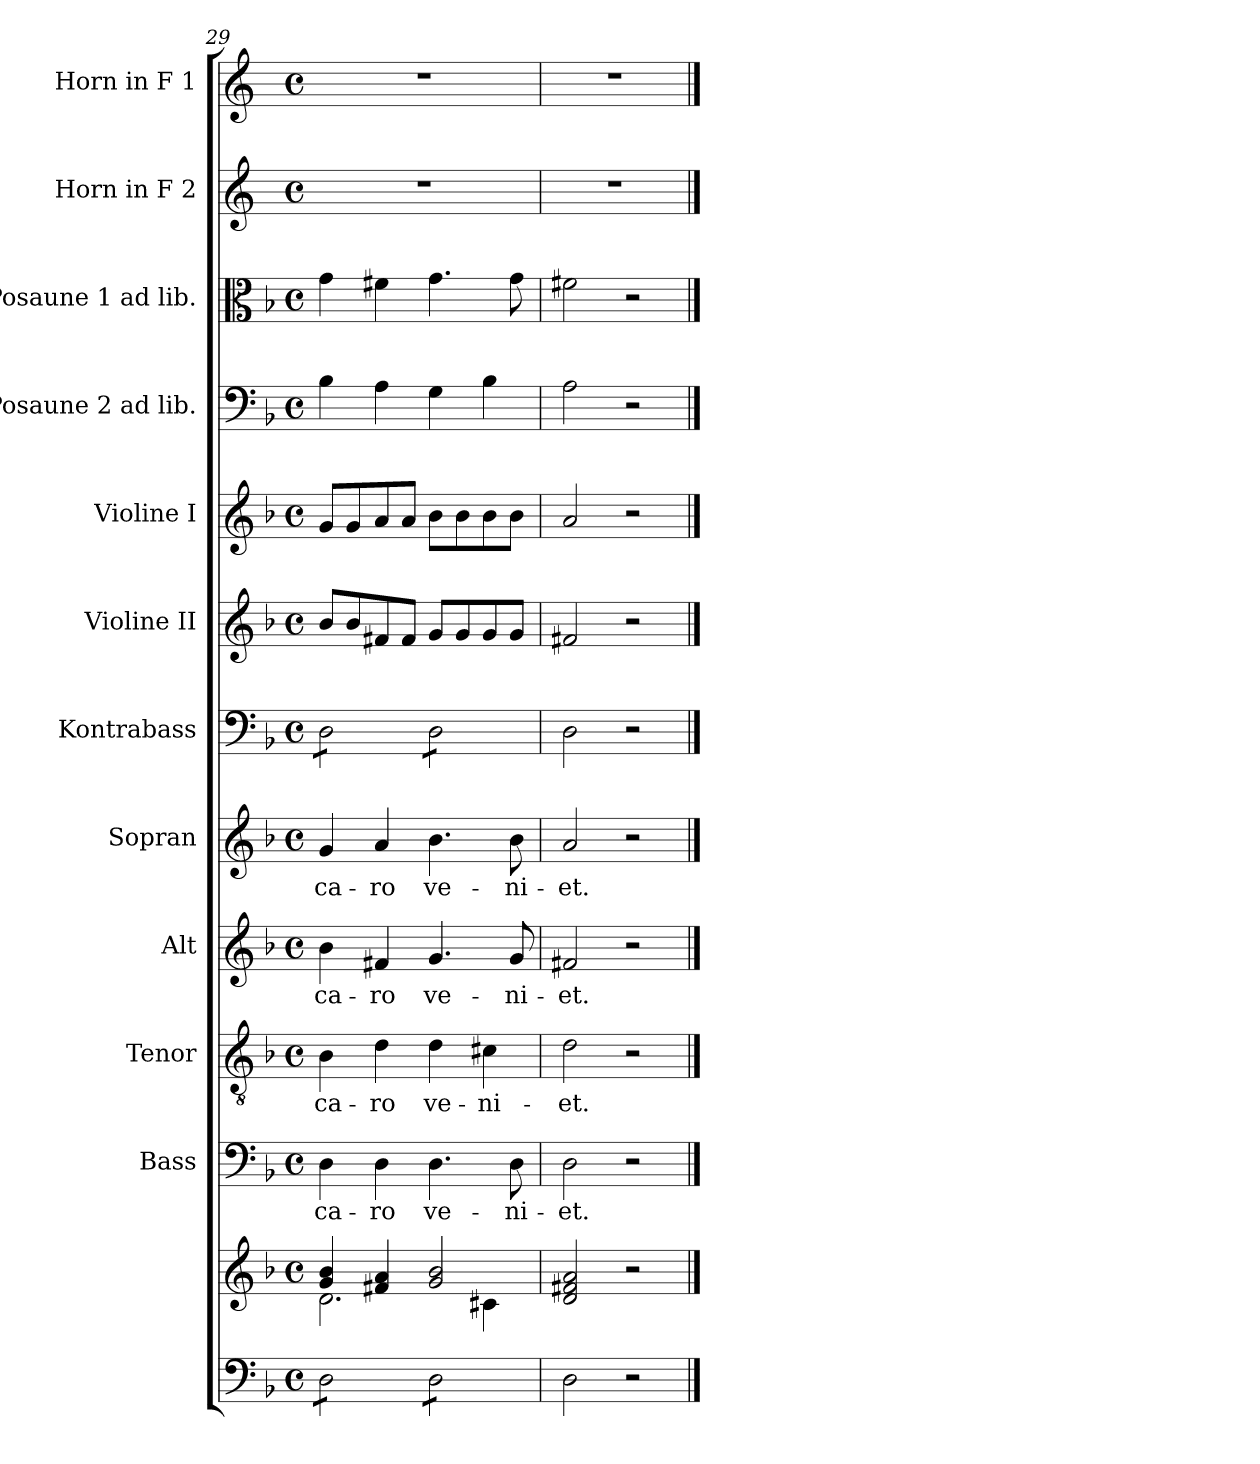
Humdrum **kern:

**kern	**kern	**kern	**text	**kern	**text	**kern	**text	**kern	**text	**kern	**kern	**kern	**kern	**kern	**kern	**kern
*part12	*part12	*part11	*part11	*part10	*part10	*part9	*part9	*part8	*part8	*part7	*part6	*part5	*part4	*part3	*part2	*part1
*staff13	*staff12	*staff11	*staff11	*staff10	*staff10	*staff9	*staff9	*staff8	*staff8	*staff7	*staff6	*staff5	*staff4	*staff3	*staff2	*staff1
*	*	*I"Bass	*	*I"Tenor	*	*I"Alt	*	*I"Sopran	*	*I"Kontrabass	*I"Violine II	*I"Violine I	*I"Posaune 2 ad lib.	*I"Posaune 1 ad lib.	*I"Horn in F 2	*I"Horn in F 1
*	*	*I'B.	*	*I'T.	*	*I'A.	*	*I'S.	*	*I'Kb.	*I'Vl. II	*I'Vl. I	*I'Pos. 2	*I'Pos. 1	*I'Hrn. F 2	*I'Hrn. F 1
*clefF4	*clefG2	*clefF4	*	*clefGv2	*	*clefG2	*	*clefG2	*	*clefF4	*clefG2	*clefG2	*clefF4	*clefC3	*clefG2	*clefG2
*	*	*	*	*	*	*	*	*	*	*ITrd7c12	*	*	*	*	*ITrd4c7	*ITrd4c7
*k[b-]	*k[b-]	*k[b-]	*	*k[b-]	*	*k[b-]	*	*k[b-]	*	*k[b-]	*k[b-]	*k[b-]	*k[b-]	*k[b-]	*k[b-]	*k[b-]
*F:	*F:	*F:	*	*F:	*	*F:	*	*F:	*	*F:	*F:	*F:	*F:	*F:	*F:	*F:
*M4/4	*M4/4	*M4/4	*	*M4/4	*	*M4/4	*	*M4/4	*	*M4/4	*M4/4	*M4/4	*M4/4	*M4/4	*M4/4	*M4/4
*met(c)	*met(c)	*met(c)	*	*met(c)	*	*met(c)	*	*met(c)	*	*met(c)	*met(c)	*met(c)	*met(c)	*met(c)	*met(c)	*met(c)
=29	=29	=29	=29	=29	=29	=29	=29	=29	=29	=29	=29	=29	=29	=29	=29	=29
*	*^	*	*	*	*	*	*	*	*	*	*	*	*	*	*	*
!	!	!	!	!LO:LY:b	!	!LO:LY:b	!	!LO:LY:b	!	!LO:LY:b	!	!	!	!	!	!	!
*tremolo	*	*	*	*	*	*	*	*	*	*	*	*	*	*	*	*	*
*	*	*	*	*	*	*	*	*	*	*	*tremolo	*	*	*	*	*	*
8D\L	4g/ 4b-/	2.d\	4D\	ca-	4B-\	ca-	4b-\	ca-	4g/	ca-	8DD\L	8b-/L	8g/L	4B-\	4g\	1r	1r
8D\	.	.	.	.	.	.	.	.	.	.	8DD\	8b-/	8g/	.	.	.	.
!	!	!	!	!LO:LY:b	!	!LO:LY:b	!	!LO:LY:b	!	!LO:LY:b	!	!	!	!	!	!	!
8D\	4f#X/ 4a/	.	4D\	-ro	4d\	-ro	4f#X/	-ro	4a/	-ro	8DD\	8f#X/	8a/	4A\	4f#X\	.	.
8D\J	.	.	.	.	.	.	.	.	.	.	8DD\J	8f#/J	8a/J	.	.	.	.
!	!	!	!	!LO:LY:b	!	!LO:LY:b	!	!LO:LY:b	!	!LO:LY:b	!	!	!	!	!	!	!
8D\L	2g/ 2b-/	.	4.D\	ve-	4d\	ve-	4.g/	ve-	4.b-\	ve-	8DD\L	8g/L	8b-\L	4G\	4.g\	.	.
8D\	.	.	.	.	.	.	.	.	.	.	8DD\	8g/	8b-\	.	.	.	.
!	!	!	!	!	!	!LO:LY:b	!	!	!	!	!	!	!	!	!	!	!
8D\	.	4c#X\	.	.	4c#X\	-ni-	.	.	.	.	8DD\	8g/	8b-\	4B-\	.	.	.
!	!	!	!	!LO:LY:b	!	!	!	!LO:LY:b	!	!LO:LY:b	!	!	!	!	!	!	!
8D\J	.	.	8D\	-ni-	.	.	8g/	-ni-	8b-\	-ni-	8DD\J	8g/J	8b-\J	.	8g\	.	.
*	*	*	*	*	*	*	*	*	*	*	*Xtremolo	*	*	*	*	*	*
*Xtremolo	*	*	*	*	*	*	*	*	*	*	*	*	*	*	*	*	*
*	*v	*v	*	*	*	*	*	*	*	*	*	*	*	*	*	*	*
=30	=30	=30	=30	=30	=30	=30	=30	=30	=30	=30	=30	=30	=30	=30	=30	=30
!	!	!	!LO:LY:b	!	!LO:LY:b	!	!LO:LY:b	!	!LO:LY:b	!	!	!	!	!	!	!
2D\	2d/ 2f#X/ 2a/	2D\	-et.	2d\	-et.	2f#X/	-et.	2a/	-et.	2DD\	2f#X/	2a/	2A\	2f#X\	1r	1r
2r	2r	2r	.	2r	.	2r	.	2r	.	2r	2r	2r	2r	2r	.	.
==	==	==	==	==	==	==	==	==	==	==	==	==	==	==	==	==
*-	*-	*-	*-	*-	*-	*-	*-	*-	*-	*-	*-	*-	*-	*-	*-	*-
